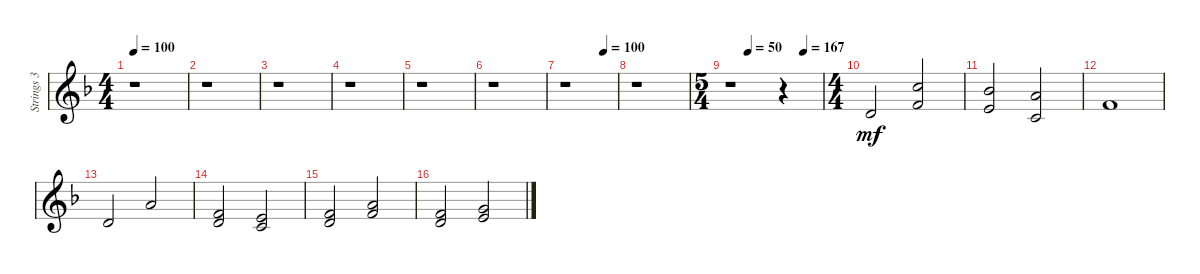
\track ("Strings 3" "Strings 3") {instrument voiceoohs}
\staff {score}
\tuning (E4 B3 G3 D3 A2 E2 B1) {hide}
\ts (4 4)
\tempo 100
\clef g2
\ks dminor
r.1{dy mf instrument voiceoohs} |
r.1 |
r.1 |
r.1 |
r.1 |
r.1 |
\tempo (100 0.75)
r.1 |
r.1 |
\ts (5 4)
\tempo (50 0.2)
\tempo (167 0.8)
r.1 r.4 |
\ts (4 4)
3.2.2 (1.1 13.2).2 |
(6.1 5.2).2 (5.1 1.2).2 |
1.1.1 |
3.2.2 5.1.2 |
(1.1 3.2).2 (0.1 1.2).2 |
(1.1 3.2).2 (1.1 10.2).2 |
(1.1 3.2).2 (0.1 8.2).2
